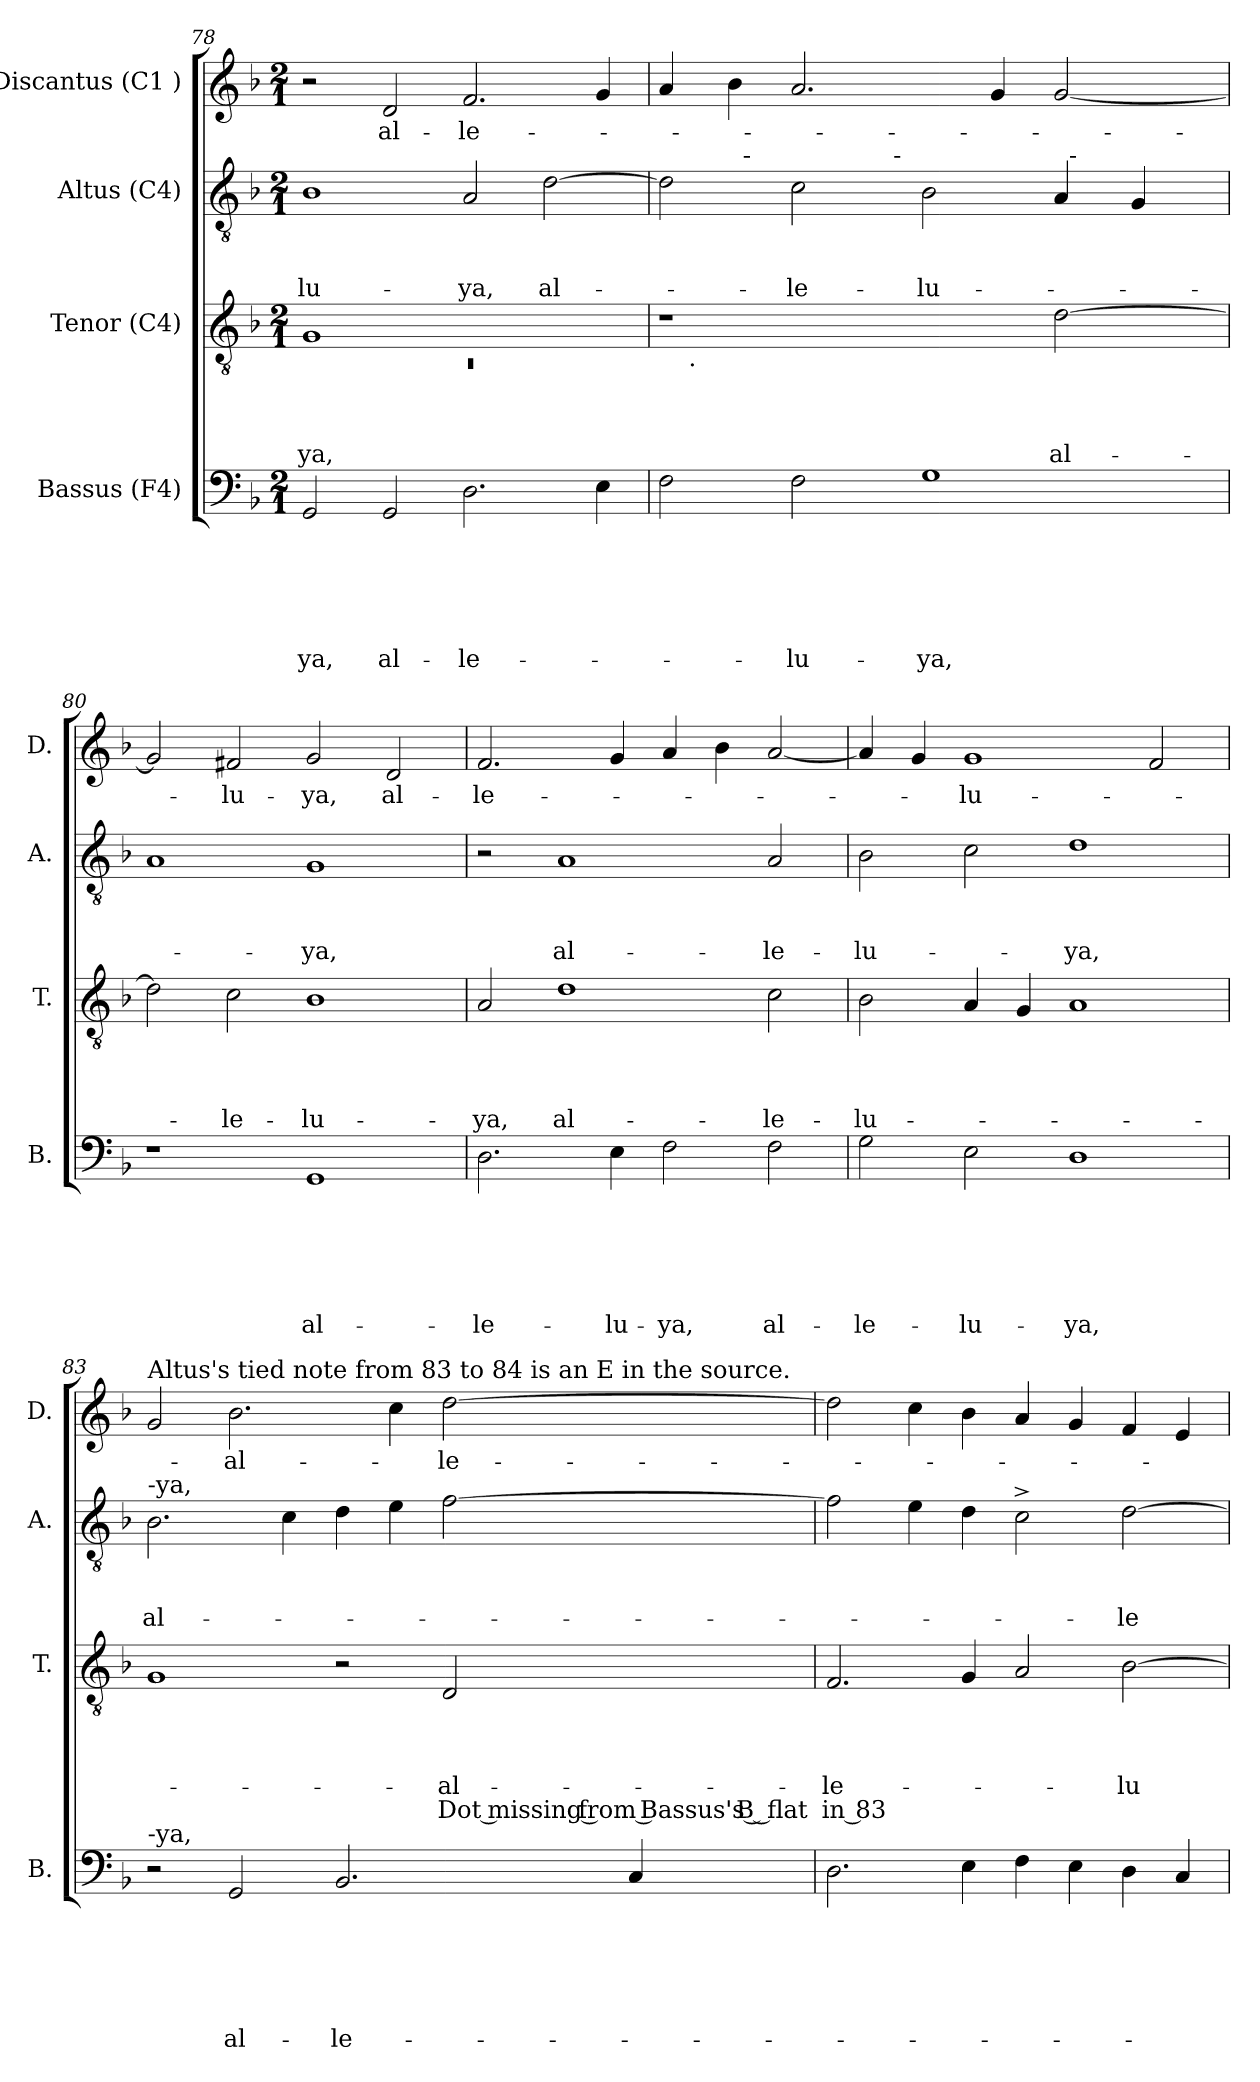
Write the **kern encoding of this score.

**kern	**text	**text	**text	**text	**text	**text	**kern	**text	**text	**text	**text	**text	**kern	**text	**text	**text	**kern	**text
*part4	*part4	*part4	*part4	*part4	*part4	*part4	*part3	*part3	*part3	*part3	*part3	*part3	*part2	*part2	*part2	*part2	*part1	*part1
*staff4	*staff4	*staff4	*staff4	*staff4	*staff4	*staff4	*staff3	*staff3	*staff3	*staff3	*staff3	*staff3	*staff2	*staff2	*staff2	*staff2	*staff1	*staff1
*I"Bassus (F4)	*	*	*	*	*	*	*I"Tenor (C4)	*	*	*	*	*	*I"Altus (C4)	*	*	*	*I"Discantus (C1 )	*
*I'B.	*	*	*	*	*	*	*I'T.	*	*	*	*	*	*I'A.	*	*	*	*I'D.	*
*clefF4	*	*	*	*	*	*	*clefGv2	*	*	*	*	*	*clefGv2	*	*	*	*clefG2	*
*k[b-]	*	*	*	*	*	*	*k[b-]	*	*	*	*	*	*k[b-]	*	*	*	*k[b-]	*
*F:	*	*	*	*	*	*	*F:	*	*	*	*	*	*F:	*	*	*	*F:	*
*M2/1	*	*	*	*	*	*	*M2/1	*	*	*	*	*	*M2/1	*	*	*	*M2/1	*
=78	=78	=78	=78	=78	=78	=78	=78	=78	=78	=78	=78	=78	=78	=78	=78	=78	=78	=78
*	*	*	*	*	*	*	*^	*	*	*	*	*	*	*	*	*	*	*
!	!	!	!	!	!	!LO:LY:b	!	!LO:N:vis=1	!	!	!	!LO:LY:b	!	!	!	!	!LO:LY:b	!	!
2GG/	.	.	.	.	.	-ya,	1G	0rC	.	.	.	-ya,	.	1B-	.	.	-lu-	2r	.
!	!	!	!	!	!	!LO:LY:b	!	!	!	!	!	!	!	!	!	!	!	!	!LO:LY:b
2GG/	.	.	.	.	.	al-	.	.	.	.	.	.	.	.	.	.	.	2d/	al-
!	!	!	!	!	!	!LO:LY:b	!	!	!	!	!	!	!	!	!	!	!LO:LY:b	!	!LO:LY:b
2.D\	.	.	.	.	.	-le-	1ryy	.	.	.	.	.	.	2A/	.	.	-ya,	2.f/	-le-
!	!	!	!	!	!	!	!	!	!	!	!	!	!	!	!	!	!LO:LY:b	!	!
.	.	.	.	.	.	.	.	.	.	.	.	.	.	[>2d\	.	.	al-	.	.
4E\	.	.	.	.	.	.	.	.	.	.	.	.	.	.	.	.	.	4g/	.
!!LO:PB:g=z
=79	=79	=79	=79	=79	=79	=79	=79	=79	=79	=79	=79	=79	=79	=79	=79	=79	=79	=79	=79
*	*	*	*	*	*	*	*	*	*	*	*	*	*	*^	*	*	*	*	*
*	*	*	*	*	*	*	*	*	*	*	*	*	*	*	*^	*	*	*	*	*
*	*	*	*	*	*	*	*	*	*	*	*	*	*	*	*	*^	*	*	*	*	*
2F\	.	.	.	.	.	.	1r	16.ryy	.	.	.	.	.	2d\]	4ryy	2ryy	1ryy	.	.	.	4a/	.
!	!	!	!	!	!	!	!	!LO:TX:b:t=.	!	!	!	!	!	!	!	!	!	!	!	!	!	!
.	.	.	.	.	.	.	.	1ryy	.	.	.	.	.	.	.	.	.	.	.	.	.	.
.	.	.	.	.	.	.	.	.	.	.	.	.	.	.	32ryy	.	.	.	.	.	4b-\	.
!	!	!	!	!	!	!	!	!	!	!	!	!	!	!	!LO:TX:a:t=-	!	!	!	!	!	!	!
.	.	.	.	.	.	.	.	.	.	.	.	.	.	.	1ryy	.	.	.	.	.	.	.
!	!	!	!	!	!	!LO:LY:b	!	!	!	!	!	!	!	!	!	!	!	!	!	!LO:LY:b	!	!
2F\	.	.	.	.	.	-lu-	.	.	.	.	.	.	.	2c\	.	4ryy	.	.	.	-le-	2.a/	.
.	.	.	.	.	.	.	.	.	.	.	.	.	.	.	.	8ryy	.	.	.	.	.	.
.	.	.	.	.	.	.	.	.	.	.	.	.	.	.	.	32ryy	.	.	.	.	.	.
!	!	!	!	!	!	!	!	!	!	!	!	!	!	!	!	!LO:TX:a:t=-	!	!	!	!	!	!
.	.	.	.	.	.	.	.	.	.	.	.	.	.	.	.	1ryy	.	.	.	.	.	.
!	!	!	!	!	!	!LO:LY:b	!	!	!	!	!	!	!	!	!	!	!	!	!	!LO:LY:b	!	!
1G	.	.	.	.	.	-ya,	2ryy	.	.	.	.	.	.	2B-\	.	.	2ryy	.	.	-lu-	.	.
.	.	.	.	.	.	.	.	2ryy	.	.	.	.	.	.	.	.	.	.	.	.	.	.
.	.	.	.	.	.	.	.	.	.	.	.	.	.	.	.	.	.	.	.	.	4g/	.
.	.	.	.	.	.	.	.	.	.	.	.	.	.	.	2ryy	.	.	.	.	.	.	.
!	!	!	!	!	!	!	!	!	!	!	!	!LO:LY:b	!	!	!	!	!	!	!	!	!	!
.	.	.	.	.	.	.	[>2d\	.	.	.	.	al-	.	4A/	.	.	32ryy	.	.	.	[<2g/	.
!	!	!	!	!	!	!	!	!	!	!	!	!	!	!	!	!	!LO:TX:a:t=-	!	!	!	!	!
.	.	.	.	.	.	.	.	.	.	.	.	.	.	.	.	.	4...ryy	.	.	.	.	.
.	.	.	.	.	.	.	.	4ryy	.	.	.	.	.	.	.	.	.	.	.	.	.	.
.	.	.	.	.	.	.	.	.	.	.	.	.	.	4G/	.	.	.	.	.	.	.	.
.	.	.	.	.	.	.	.	.	.	.	.	.	.	.	8..ryy	.	.	.	.	.	.	.
.	.	.	.	.	.	.	.	8ryy	.	.	.	.	.	.	.	.	.	.	.	.	.	.
.	.	.	.	.	.	.	.	.	.	.	.	.	.	.	.	16.ryy	.	.	.	.	.	.
.	.	.	.	.	.	.	.	32ryy	.	.	.	.	.	.	.	.	.	.	.	.	.	.
=80	=80	=80	=80	=80	=80	=80	=80	=80	=80	=80	=80	=80	=80	=80	=80	=80	=80	=80	=80	=80	=80	=80
!	!	!	!	!	!	!	!	!	!	!	!	!	!	!LO:TX:a:t=-	!	!	!	!	!	!	!	!
*	*	*	*	*	*	*	*v	*v	*	*	*	*	*	*	*	*	*	*	*	*	*	*
*	*	*	*	*	*	*	*	*	*	*	*	*	*v	*v	*v	*v	*	*	*	*	*
1r	.	.	.	.	.	.	2d\]	.	.	.	.	.	1A	.	.	.	2g/]	.
!	!	!	!	!	!	!	!	!	!	!	!LO:LY:b	!	!	!	!	!	!	!LO:LY:b
.	.	.	.	.	.	.	2c\	.	.	.	-le-	.	.	.	.	.	2f#/	-lu-
!	!	!	!	!	!	!LO:LY:b	!	!	!	!	!LO:LY:b	!	!	!	!	!LO:LY:b	!	!LO:LY:b
1GG	.	.	.	.	.	al-	1B-	.	.	.	-lu-	.	1G	.	.	-ya,	2g/	-ya,
!	!	!	!	!	!	!	!	!	!	!	!	!	!	!	!	!	!	!LO:LY:b
.	.	.	.	.	.	.	.	.	.	.	.	.	.	.	.	.	2d/	al-
=81	=81	=81	=81	=81	=81	=81	=81	=81	=81	=81	=81	=81	=81	=81	=81	=81	=81	=81
!	!	!	!	!	!	!LO:LY:b	!	!	!	!	!LO:LY:b	!	!	!	!	!	!	!LO:LY:b
2.D\	.	.	.	.	.	-le-	2A/	.	.	.	-ya,	.	2r	.	.	.	2.f/	-le-
!	!	!	!	!	!	!	!	!	!	!	!LO:LY:b	!	!	!	!	!LO:LY:b	!	!
.	.	.	.	.	.	.	1d	.	.	.	al-	.	1A	.	.	al-	.	.
!	!	!	!	!	!	!LO:LY:b	!	!	!	!	!	!	!	!	!	!	!	!
4E\	.	.	.	.	.	-lu-	.	.	.	.	.	.	.	.	.	.	4g/	.
!	!	!	!	!	!	!LO:LY:b	!	!	!	!	!	!	!	!	!	!	!	!
2F\	.	.	.	.	.	-ya,	.	.	.	.	.	.	.	.	.	.	4a/	.
.	.	.	.	.	.	.	.	.	.	.	.	.	.	.	.	.	4b-\	.
!	!	!	!	!	!	!LO:LY:b	!	!	!	!	!LO:LY:b	!	!	!	!	!LO:LY:b	!	!
2F\	.	.	.	.	.	al-	2c\	.	.	.	-le-	.	2A/	.	.	-le-	[<2a/	.
=82	=82	=82	=82	=82	=82	=82	=82	=82	=82	=82	=82	=82	=82	=82	=82	=82	=82	=82
!	!	!	!	!	!	!LO:LY:b	!	!	!	!	!LO:LY:b	!	!	!	!	!LO:LY:b	!	!
2G\	.	.	.	.	.	-le-	2B-\	.	.	.	-lu-	.	2B-\	.	.	-lu-	4a/]	.
.	.	.	.	.	.	.	.	.	.	.	.	.	.	.	.	.	4g/	.
!	!	!	!	!	!	!LO:LY:b	!	!	!	!	!	!	!	!	!	!	!	!LO:LY:b
2E\	.	.	.	.	.	-lu-	4A/	.	.	.	.	.	2c\	.	.	.	1g	-lu-
.	.	.	.	.	.	.	4G/	.	.	.	.	.	.	.	.	.	.	.
!	!	!	!	!	!	!LO:LY:b	!	!	!	!	!	!	!	!	!	!LO:LY:b	!	!
1D	.	.	.	.	.	-ya,	1A	.	.	.	.	.	1d	.	.	-ya,	.	.
.	.	.	.	.	.	.	.	.	.	.	.	.	.	.	.	.	2f/	.
!!LO:LB:g=z
=83	=83	=83	=83	=83	=83	=83	=83	=83	=83	=83	=83	=83	=83	=83	=83	=83	=83	=83
!	!	!	!	!	!	!	!	!	!	!	!	!	!	!	!	!	!LO:TX:a:t=Altus's tied note from 83 to 84 is an E in the source.	!
!	!	!	!	!	!	!	!	!	!	!	!	!	!LO:TX:a:t=-ya,	!	!	!	!	!
!LO:TX:a:t=-ya,	!	!	!	!	!	!	!	!	!	!	!	!	!	!	!	!	!	!
!	!	!	!	!	!	!	!	!	!	!	!	!	!	!	!	!LO:LY:b	!	!
2r	.	.	.	.	.	.	1G	.	.	.	.	.	2.B-\	.	.	al-	2g/	.
!	!	!	!	!	!	!LO:LY:b	!	!	!	!	!	!	!	!	!	!	!	!LO:LY:b
2GG/	.	.	.	.	.	al-	.	.	.	.	.	.	.	.	.	.	2.b-\	-al-
.	.	.	.	.	.	.	.	.	.	.	.	.	4c\	.	.	.	.	.
!	!	!	!	!	!	!LO:LY:b	!	!	!	!	!	!	!	!	!	!	!	!
2.BB-/	.	.	.	.	.	-le-	2r	.	.	.	.	.	4d\	.	.	.	.	.
.	.	.	.	.	.	.	.	.	.	.	.	.	4e\	.	.	.	4cc\	.
!	!	!	!	!	!	!	!	!	!	!	!LO:LY:b	!LO:LY:b	!	!	!	!	!	!LO:LY:b
.	.	.	.	.	.	.	2D/	.	.	.	-al-	Dot missing from Bassus's B flat	[>2f\	.	.	.	[>2dd\	-le-
4C/	.	.	.	.	.	.	.	.	.	.	.	.	.	.	.	.	.	.
=84	=84	=84	=84	=84	=84	=84	=84	=84	=84	=84	=84	=84	=84	=84	=84	=84	=84	=84
!	!	!	!	!	!	!	!	!	!	!	!LO:LY:b	!LO:LY:b	!	!	!	!	!	!
2.D\	.	.	.	.	.	.	2.F/	.	.	.	-le-	in 83	2f\]	.	.	.	2dd\]	.
.	.	.	.	.	.	.	.	.	.	.	.	.	4e\	.	.	.	4cc\	.
4E\	.	.	.	.	.	.	4G/	.	.	.	.	.	4d\	.	.	.	4b-\	.
4F\	.	.	.	.	.	.	2A/	.	.	.	.	.	2c^>\	.	.	.	4a/	.
4E\	.	.	.	.	.	.	.	.	.	.	.	.	.	.	.	.	4g/	.
!	!	!	!	!	!	!	!	!	!	!	!LO:LY:b	!	!	!	!	!LO:LY:b	!	!
4D\	.	.	.	.	.	.	[>2B-\	.	.	.	-lu-	.	[>2d\	.	.	-le-	4f/	.
4C/	.	.	.	.	.	.	.	.	.	.	.	.	.	.	.	.	4e/	.
=	=	=	=	=	=	=	=	=	=	=	=	=	=	=	=	=	=	=
*-	*-	*-	*-	*-	*-	*-	*-	*-	*-	*-	*-	*-	*-	*-	*-	*-	*-	*-
